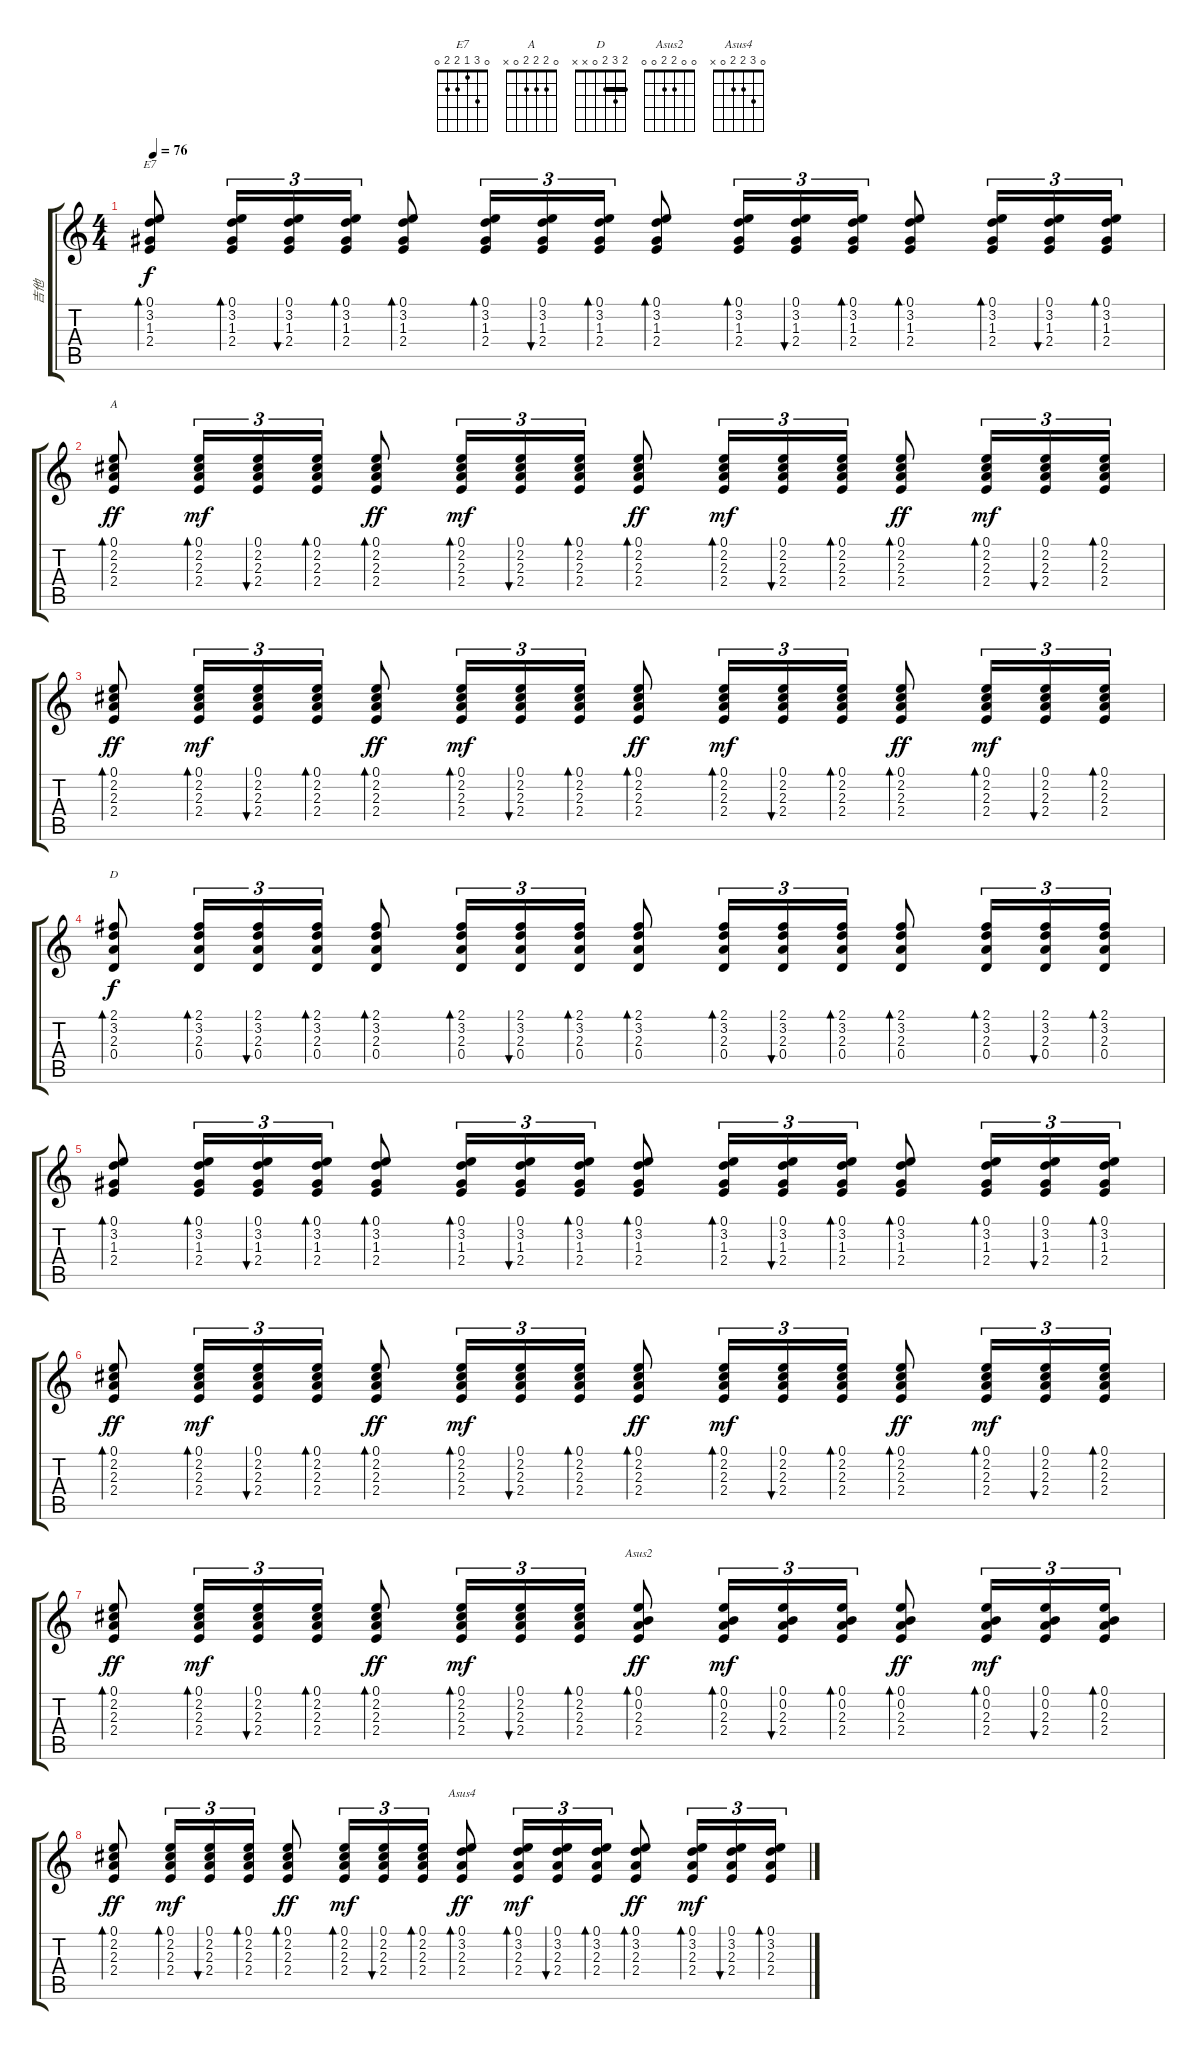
\track ("吉他" "吉他") {instrument acousticguitarsteel}
\staff {score tabs}
\tuning (E4 B3 G3 D3 A2 E2) {hide}
\chord ("E7" 0 3 1 2 2 0)
\chord ("A" 0 2 2 2 0 x)
\chord ("D" 2 3 2 0 x x) {barre 2}
\chord ("Asus2" 0 0 2 2 0 0)
\chord ("Asus4" 0 3 2 2 0 x)
\ts (4 4)
\tempo 76
\clef g2
\ks c
(0.1 3.2 1.3 2.4).8{bd 60 ch "E7" dy f} (0.1 3.2 1.3 2.4).16{tu (3 2) bd 60} (0.1 3.2 1.3 2.4).16{tu (3 2) bu 60} (0.1 3.2 1.3 2.4).16{tu (3 2) bd 60} (0.1 3.2 1.3 2.4).8{bd 60} (0.1 3.2 1.3 2.4).16{tu (3 2) bd 60} (0.1 3.2 1.3 2.4).16{tu (3 2) bu 60} (0.1 3.2 1.3 2.4).16{tu (3 2) bd 60} (0.1 3.2 1.3 2.4).8{bd 60} (0.1 3.2 1.3 2.4).16{tu (3 2) bd 60} (0.1 3.2 1.3 2.4).16{tu (3 2) bu 60} (0.1 3.2 1.3 2.4).16{tu (3 2) bd 60} (0.1 3.2 1.3 2.4).8{bd 60} (0.1 3.2 1.3 2.4).16{tu (3 2) bd 60} (0.1 3.2 1.3 2.4).16{tu (3 2) bu 60} (0.1 3.2 1.3 2.4).16{tu (3 2) bd 60} |
(0.1 2.2 2.3 2.4).8{bd 60 ch "A" dy ff} (0.1 2.2 2.3 2.4).16{tu (3 2) bd 60 dy mf} (0.1 2.2 2.3 2.4).16{tu (3 2) bu 60} (0.1 2.2 2.3 2.4).16{tu (3 2) bd 60} (0.1 2.2 2.3 2.4).8{bd 60 dy ff} (0.1 2.2 2.3 2.4).16{tu (3 2) bd 60 dy mf} (0.1 2.2 2.3 2.4).16{tu (3 2) bu 60} (0.1 2.2 2.3 2.4).16{tu (3 2) bd 60} (0.1 2.2 2.3 2.4).8{bd 60 dy ff} (0.1 2.2 2.3 2.4).16{tu (3 2) bd 60 dy mf} (0.1 2.2 2.3 2.4).16{tu (3 2) bu 60} (0.1 2.2 2.3 2.4).16{tu (3 2) bd 60} (0.1 2.2 2.3 2.4).8{bd 60 dy ff} (0.1 2.2 2.3 2.4).16{tu (3 2) bd 60 dy mf} (0.1 2.2 2.3 2.4).16{tu (3 2) bu 60} (0.1 2.2 2.3 2.4).16{tu (3 2) bd 60} |
(0.1 2.2 2.3 2.4).8{bd 60 dy ff} (0.1 2.2 2.3 2.4).16{tu (3 2) bd 60 dy mf} (0.1 2.2 2.3 2.4).16{tu (3 2) bu 60} (0.1 2.2 2.3 2.4).16{tu (3 2) bd 60} (0.1 2.2 2.3 2.4).8{bd 60 dy ff} (0.1 2.2 2.3 2.4).16{tu (3 2) bd 60 dy mf} (0.1 2.2 2.3 2.4).16{tu (3 2) bu 60} (0.1 2.2 2.3 2.4).16{tu (3 2) bd 60} (0.1 2.2 2.3 2.4).8{bd 60 dy ff} (0.1 2.2 2.3 2.4).16{tu (3 2) bd 60 dy mf} (0.1 2.2 2.3 2.4).16{tu (3 2) bu 60} (0.1 2.2 2.3 2.4).16{tu (3 2) bd 60} (0.1 2.2 2.3 2.4).8{bd 60 dy ff} (0.1 2.2 2.3 2.4).16{tu (3 2) bd 60 dy mf} (0.1 2.2 2.3 2.4).16{tu (3 2) bu 60} (0.1 2.2 2.3 2.4).16{tu (3 2) bd 60} |
(2.1 3.2 2.3 0.4).8{bd 60 ch "D" dy f} (2.1 3.2 2.3 0.4).16{tu (3 2) bd 60} (2.1 3.2 2.3 0.4).16{tu (3 2) bu 60} (2.1 3.2 2.3 0.4).16{tu (3 2) bd 60} (2.1 3.2 2.3 0.4).8{bd 60} (2.1 3.2 2.3 0.4).16{tu (3 2) bd 60} (2.1 3.2 2.3 0.4).16{tu (3 2) bu 60} (2.1 3.2 2.3 0.4).16{tu (3 2) bd 60} (2.1 3.2 2.3 0.4).8{bd 60} (2.1 3.2 2.3 0.4).16{tu (3 2) bd 60} (2.1 3.2 2.3 0.4).16{tu (3 2) bu 60} (2.1 3.2 2.3 0.4).16{tu (3 2) bd 60} (2.1 3.2 2.3 0.4).8{bd 60} (2.1 3.2 2.3 0.4).16{tu (3 2) bd 60} (2.1 3.2 2.3 0.4).16{tu (3 2) bu 60} (2.1 3.2 2.3 0.4).16{tu (3 2) bd 60} |
(0.1 3.2 1.3 2.4).8{bd 60} (0.1 3.2 1.3 2.4).16{tu (3 2) bd 60} (0.1 3.2 1.3 2.4).16{tu (3 2) bu 60} (0.1 3.2 1.3 2.4).16{tu (3 2) bd 60} (0.1 3.2 1.3 2.4).8{bd 60} (0.1 3.2 1.3 2.4).16{tu (3 2) bd 60} (0.1 3.2 1.3 2.4).16{tu (3 2) bu 60} (0.1 3.2 1.3 2.4).16{tu (3 2) bd 60} (0.1 3.2 1.3 2.4).8{bd 60} (0.1 3.2 1.3 2.4).16{tu (3 2) bd 60} (0.1 3.2 1.3 2.4).16{tu (3 2) bu 60} (0.1 3.2 1.3 2.4).16{tu (3 2) bd 60} (0.1 3.2 1.3 2.4).8{bd 60} (0.1 3.2 1.3 2.4).16{tu (3 2) bd 60} (0.1 3.2 1.3 2.4).16{tu (3 2) bu 60} (0.1 3.2 1.3 2.4).16{tu (3 2) bd 60} |
(0.1 2.2 2.3 2.4).8{bd 60 dy ff} (0.1 2.2 2.3 2.4).16{tu (3 2) bd 60 dy mf} (0.1 2.2 2.3 2.4).16{tu (3 2) bu 60} (0.1 2.2 2.3 2.4).16{tu (3 2) bd 60} (0.1 2.2 2.3 2.4).8{bd 60 dy ff} (0.1 2.2 2.3 2.4).16{tu (3 2) bd 60 dy mf} (0.1 2.2 2.3 2.4).16{tu (3 2) bu 60} (0.1 2.2 2.3 2.4).16{tu (3 2) bd 60} (0.1 2.2 2.3 2.4).8{bd 60 dy ff} (0.1 2.2 2.3 2.4).16{tu (3 2) bd 60 dy mf} (0.1 2.2 2.3 2.4).16{tu (3 2) bu 60} (0.1 2.2 2.3 2.4).16{tu (3 2) bd 60} (0.1 2.2 2.3 2.4).8{bd 60 dy ff} (0.1 2.2 2.3 2.4).16{tu (3 2) bd 60 dy mf} (0.1 2.2 2.3 2.4).16{tu (3 2) bu 60} (0.1 2.2 2.3 2.4).16{tu (3 2) bd 60} |
(0.1 2.2 2.3 2.4).8{bd 60 dy ff} (0.1 2.2 2.3 2.4).16{tu (3 2) bd 60 dy mf} (0.1 2.2 2.3 2.4).16{tu (3 2) bu 60} (0.1 2.2 2.3 2.4).16{tu (3 2) bd 60} (0.1 2.2 2.3 2.4).8{bd 60 dy ff} (0.1 2.2 2.3 2.4).16{tu (3 2) bd 60 dy mf} (0.1 2.2 2.3 2.4).16{tu (3 2) bu 60} (0.1 2.2 2.3 2.4).16{tu (3 2) bd 60} (0.1 0.2 2.3 2.4).8{bd 60 ch "Asus2" dy ff} (0.1 0.2 2.3 2.4).16{tu (3 2) bd 60 dy mf} (0.1 0.2 2.3 2.4).16{tu (3 2) bu 60} (0.1 0.2 2.3 2.4).16{tu (3 2) bd 60} (0.1 0.2 2.3 2.4).8{bd 60 dy ff} (0.1 0.2 2.3 2.4).16{tu (3 2) bd 60 dy mf} (0.1 0.2 2.3 2.4).16{tu (3 2) bu 60} (0.1 0.2 2.3 2.4).16{tu (3 2) bd 60} |
(0.1 2.2 2.3 2.4).8{bd 60 dy ff} (0.1 2.2 2.3 2.4).16{tu (3 2) bd 60 dy mf} (0.1 2.2 2.3 2.4).16{tu (3 2) bu 60} (0.1 2.2 2.3 2.4).16{tu (3 2) bd 60} (0.1 2.2 2.3 2.4).8{bd 60 dy ff} (0.1 2.2 2.3 2.4).16{tu (3 2) bd 60 dy mf} (0.1 2.2 2.3 2.4).16{tu (3 2) bu 60} (0.1 2.2 2.3 2.4).16{tu (3 2) bd 60} (0.1 3.2 2.3 2.4).8{bd 60 ch "Asus4" dy ff} (0.1 3.2 2.3 2.4).16{tu (3 2) bd 60 dy mf} (0.1 3.2 2.3 2.4).16{tu (3 2) bu 60} (0.1 3.2 2.3 2.4).16{tu (3 2) bd 60} (0.1 3.2 2.3 2.4).8{bd 60 dy ff} (0.1 3.2 2.3 2.4).16{tu (3 2) bd 60 dy mf} (0.1 3.2 2.3 2.4).16{tu (3 2) bu 60} (0.1 3.2 2.3 2.4).16{tu (3 2) bd 60}
